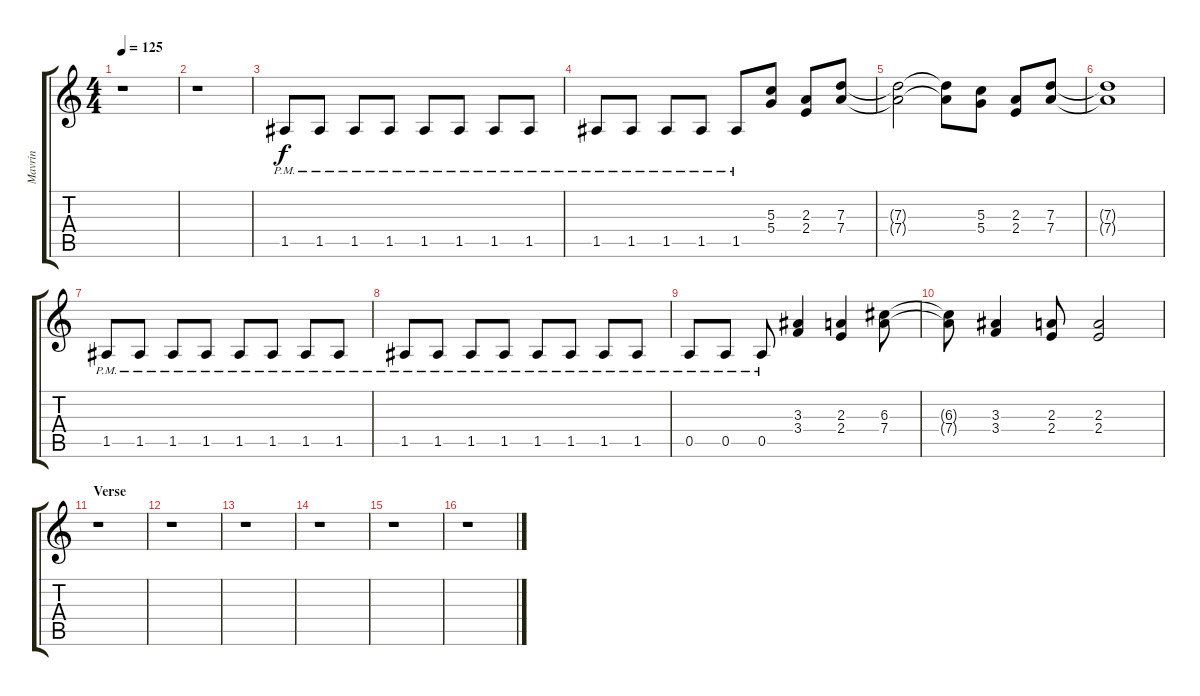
\track ("Mavrin" "Mavrin") {instrument distortionguitar}
\staff {score tabs}
\tuning (E4 B3 G3 D3 A2 E2) {hide}
\ts (4 4)
\tempo 125
\clef g2
\ks c
r.1{dy f} |
r.1 |
1.5{pm}.8 1.5{pm}.8 1.5{pm}.8 1.5{pm}.8 1.5{pm}.8 1.5{pm}.8 1.5{pm}.8 1.5{pm}.8 |
1.5{pm}.8 1.5{pm}.8 1.5{pm}.8 1.5{pm}.8 1.5{pm}.8 (5.3 5.4).8 (2.3 2.4).8 (7.3 7.4).8 |
(7.3{t} 7.4{t}).2 (7.3{t} 7.4{t}).8 (5.3 5.4).8 (2.3 2.4).8 (7.3 7.4).8 |
(7.3{t} 7.4{t}).1 |
1.5{pm}.8 1.5{pm}.8 1.5{pm}.8 1.5{pm}.8 1.5{pm}.8 1.5{pm}.8 1.5{pm}.8 1.5{pm}.8 |
1.5{pm}.8 1.5{pm}.8 1.5{pm}.8 1.5{pm}.8 1.5{pm}.8 1.5{pm}.8 1.5{pm}.8 1.5{pm}.8 |
0.5{pm}.8 0.5{pm}.8 0.5{pm}.8 (3.3 3.4).4 (2.3 2.4).4 (6.3 7.4).8 |
(6.3{t} 7.4{t}).8 (3.3 3.4).4 (2.3 2.4).8 (2.3 2.4).2 |
\section ("" "Verse")
r.1 |
r.1 |
r.1 |
r.1 |
r.1 |
r.1
